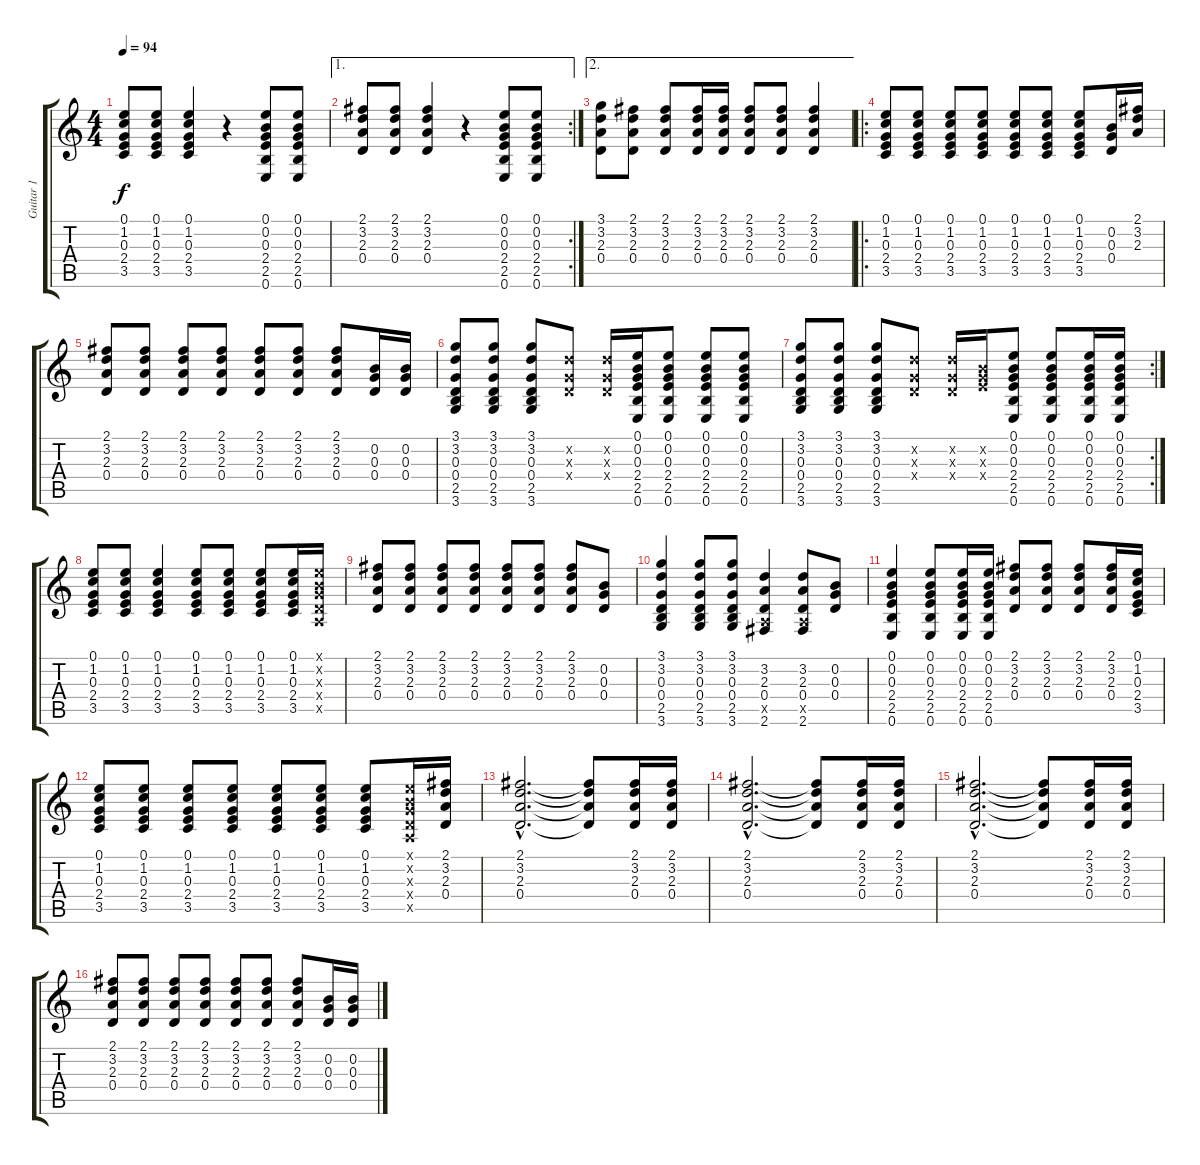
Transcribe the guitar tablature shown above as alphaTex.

\track ("Guitar 1" "Guitar 1") {instrument acousticguitarsteel}
\staff {score tabs}
\tuning (E4 B3 G3 D3 A2 E2) {hide}
\ts (4 4)
\tempo 94
\clef g2
\ks c
(0.1 1.2 0.3 2.4 3.5).8{dy f} (0.1 1.2 0.3 2.4 3.5).8 (0.1 1.2 0.3 2.4 3.5).4 r.4 (0.1 0.2 0.3 2.4 2.5 0.6).8 (0.1 0.2 0.3 2.4 2.5 0.6).8 |
\ae 1
\rc 2
(2.1 3.2 2.3 0.4).8 (2.1 3.2 2.3 0.4).8 (2.1 3.2 2.3 0.4).4 r.4 (0.1 0.2 0.3 2.4 2.5 0.6).8 (0.1 0.2 0.3 2.4 2.5 0.6).8 |
\ae 2
(3.1 3.2 2.3 0.4).8 (2.1 3.2 2.3 0.4).8 (2.1 3.2 2.3 0.4).8 (2.1 3.2 2.3 0.4).16 (2.1 3.2 2.3 0.4).16 (2.1 3.2 2.3 0.4).8 (2.1 3.2 2.3 0.4).8 (2.1 3.2 2.3 0.4).4 |
\ro
(0.1 1.2 0.3 2.4 3.5).8 (0.1 1.2 0.3 2.4 3.5).8 (0.1 1.2 0.3 2.4 3.5).8 (0.1 1.2 0.3 2.4 3.5).8 (0.1 1.2 0.3 2.4 3.5).8 (0.1 1.2 0.3 2.4 3.5).8 (0.1 1.2 0.3 2.4 3.5).8 (0.2 0.3 0.4).16 (2.1 3.2 2.3).16 |
(2.1 3.2 2.3 0.4).8 (2.1 3.2 2.3 0.4).8 (2.1 3.2 2.3 0.4).8 (2.1 3.2 2.3 0.4).8 (2.1 3.2 2.3 0.4).8 (2.1 3.2 2.3 0.4).8 (2.1 3.2 2.3 0.4).8 (0.2 0.3 0.4).16 (0.2 0.3 0.4).16 |
(3.1 3.2 0.3 0.4 2.5 3.6).8 (3.1 3.2 0.3 0.4 2.5 3.6).8 (3.1 3.2 0.3 0.4 2.5 3.6).8 (3.2{x} 0.3{x} 0.4{x}).8 (3.2{x} 0.3{x} 0.4{x}).16 (0.1 0.2 0.3 2.4 2.5 0.6).16 (0.1 0.2 0.3 2.4 2.5 0.6).8 (0.1 0.2 0.3 2.4 2.5 0.6).8 (0.1 0.2 0.3 2.4 2.5 0.6).8 |
\rc 2
(3.1 3.2 0.3 0.4 2.5 3.6).8 (3.1 3.2 0.3 0.4 2.5 3.6).8 (3.1 3.2 0.3 0.4 2.5 3.6).8 (3.2{x} 0.3{x} 0.4{x}).8 (3.2{x} 0.3{x} 0.4{x}).16 (0.2{x} 0.3{x} 2.4{x}).16 (0.1 0.2 0.3 2.4 2.5 0.6).8 (0.1 0.2 0.3 2.4 2.5 0.6).8 (0.1 0.2 0.3 2.4 2.5 0.6).16 (0.1 0.2 0.3 2.4 2.5 0.6).16 |
(0.1 1.2 0.3 2.4 3.5).8 (0.1 1.2 0.3 2.4 3.5).8 (0.1 1.2 0.3 2.4 3.5).4 (0.1 1.2 0.3 2.4 3.5).8 (0.1 1.2 0.3 2.4 3.5).8 (0.1 1.2 0.3 2.4 3.5).8 (0.1 1.2 0.3 2.4 3.5).16 (0.1{x} 0.2{x} 0.3{x} 0.4{x} 0.5{x}).16 |
(2.1 3.2 2.3 0.4).8 (2.1 3.2 2.3 0.4).8 (2.1 3.2 2.3 0.4).8 (2.1 3.2 2.3 0.4).8 (2.1 3.2 2.3 0.4).8 (2.1 3.2 2.3 0.4).8 (2.1 3.2 2.3 0.4).8 (0.2 0.3 0.4).8 |
(3.1 3.2 0.3 0.4 2.5 3.6).4 (3.1 3.2 0.3 0.4 2.5 3.6).8 (3.1 3.2 0.3 0.4 2.5 3.6).8 (3.2 2.3 0.4 0.5{x} 2.6).4 (3.2 2.3 0.4 0.5{x} 2.6).8 (0.2 0.3 0.4).8 |
(0.1 0.2 0.3 2.4 2.5 0.6).4 (0.1 0.2 0.3 2.4 2.5 0.6).8 (0.1 0.2 0.3 2.4 2.5 0.6).16 (0.1 0.2 0.3 2.4 2.5 0.6).16 (2.1 3.2 2.3 0.4).8 (2.1 3.2 2.3 0.4).8 (2.1 3.2 2.3 0.4).8 (2.1 3.2 2.3 0.4).16 (0.1 1.2 0.3 2.4 3.5).16 |
(0.1 1.2 0.3 2.4 3.5).8 (0.1 1.2 0.3 2.4 3.5).8 (0.1 1.2 0.3 2.4 3.5).8 (0.1 1.2 0.3 2.4 3.5).8 (0.1 1.2 0.3 2.4 3.5).8 (0.1 1.2 0.3 2.4 3.5).8 (0.1 1.2 0.3 2.4 3.5).8 (0.1{x} 0.2{x} 0.3{x} 0.4{x} 0.5{x}).16 (2.1 3.2 2.3 0.4).16 |
(2.1{hac} 3.2{hac} 2.3{hac} 0.4{hac}).2{d} (2.1{t} 3.2{t} 2.3{t} 0.4{t}).8 (2.1 3.2 2.3 0.4).16 (2.1 3.2 2.3 0.4).16 |
(2.1{hac} 3.2{hac} 2.3{hac} 0.4{hac}).2{d} (2.1{t} 3.2{t} 2.3{t} 0.4{t}).8 (2.1 3.2 2.3 0.4).16 (2.1 3.2 2.3 0.4).16 |
(2.1{hac} 3.2{hac} 2.3{hac} 0.4{hac}).2{d} (2.1{t} 3.2{t} 2.3{t} 0.4{t}).8 (2.1 3.2 2.3 0.4).16 (2.1 3.2 2.3 0.4).16 |
(2.1 3.2 2.3 0.4).8 (2.1 3.2 2.3 0.4).8 (2.1 3.2 2.3 0.4).8 (2.1 3.2 2.3 0.4).8 (2.1 3.2 2.3 0.4).8 (2.1 3.2 2.3 0.4).8 (2.1 3.2 2.3 0.4).8 (0.2 0.3 0.4).16 (0.2 0.3 0.4).16
